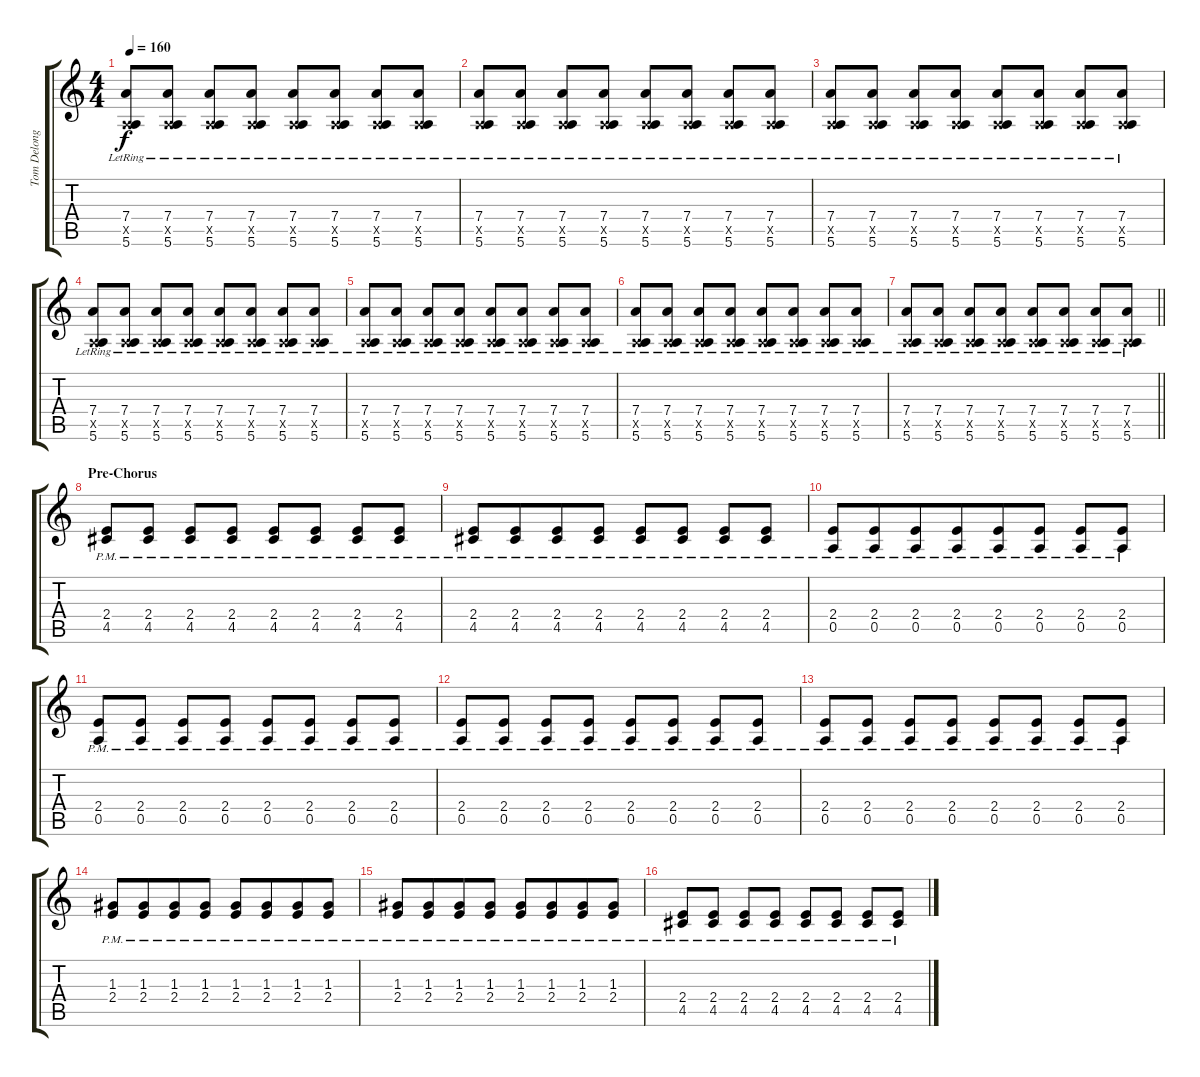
\track ("Tom Delonge - Guitar" "Tom Delong") {instrument distortionguitar}
\staff {score tabs}
\tuning (E4 B3 G3 D3 A2 E2) {hide}
\ts (4 4)
\tempo 160
\clef g2
\ks c
(7.4{lr} 0.5{x} 5.6{lr}).8{dy f} (7.4{lr} 0.5{x} 5.6{lr}).8 (7.4{lr} 0.5{x} 5.6{lr}).8{beam merge} (7.4{lr} 0.5{x} 5.6{lr}).8 (7.4{lr} 0.5{x} 5.6{lr}).8 (7.4{lr} 0.5{x} 5.6{lr}).8 (7.4{lr} 0.5{x} 5.6{lr}).8 (7.4{lr} 0.5{x} 5.6{lr}).8 |
(7.4{lr} 0.5{x} 5.6{lr}).8 (7.4{lr} 0.5{x} 5.6{lr}).8 (7.4{lr} 0.5{x} 5.6{lr}).8{beam merge} (7.4{lr} 0.5{x} 5.6{lr}).8 (7.4{lr} 0.5{x} 5.6{lr}).8 (7.4{lr} 0.5{x} 5.6{lr}).8 (7.4{lr} 0.5{x} 5.6{lr}).8 (7.4{lr} 0.5{x} 5.6{lr}).8 |
(7.4{lr} 0.5{x} 5.6{lr}).8 (7.4{lr} 0.5{x} 5.6{lr}).8 (7.4{lr} 0.5{x} 5.6{lr}).8{beam merge} (7.4{lr} 0.5{x} 5.6{lr}).8 (7.4{lr} 0.5{x} 5.6{lr}).8 (7.4{lr} 0.5{x} 5.6{lr}).8 (7.4{lr} 0.5{x} 5.6{lr}).8 (7.4{lr} 0.5{x} 5.6{lr}).8 |
(7.4{lr} 0.5{x} 5.6{lr}).8 (7.4{lr} 0.5{x} 5.6{lr}).8 (7.4{lr} 0.5{x} 5.6{lr}).8{beam merge} (7.4{lr} 0.5{x} 5.6{lr}).8 (7.4{lr} 0.5{x} 5.6{lr}).8 (7.4{lr} 0.5{x} 5.6{lr}).8 (7.4{lr} 0.5{x} 5.6{lr}).8 (7.4{lr} 0.5{x} 5.6{lr}).8 |
(7.4{lr} 0.5{x} 5.6{lr}).8 (7.4{lr} 0.5{x} 5.6{lr}).8 (7.4{lr} 0.5{x} 5.6{lr}).8{beam merge} (7.4{lr} 0.5{x} 5.6{lr}).8 (7.4{lr} 0.5{x} 5.6{lr}).8 (7.4{lr} 0.5{x} 5.6{lr}).8 (7.4{lr} 0.5{x} 5.6{lr}).8 (7.4{lr} 0.5{x} 5.6{lr}).8 |
(7.4{lr} 0.5{x} 5.6{lr}).8 (7.4{lr} 0.5{x} 5.6{lr}).8 (7.4{lr} 0.5{x} 5.6{lr}).8{beam merge} (7.4{lr} 0.5{x} 5.6{lr}).8 (7.4{lr} 0.5{x} 5.6{lr}).8 (7.4{lr} 0.5{x} 5.6{lr}).8 (7.4{lr} 0.5{x} 5.6{lr}).8 (7.4{lr} 0.5{x} 5.6{lr}).8 |
\barLineRight lightlight
(7.4{lr} 0.5{x} 5.6{lr}).8 (7.4{lr} 0.5{x} 5.6{lr}).8 (7.4{lr} 0.5{x} 5.6{lr}).8{beam merge} (7.4{lr} 0.5{x} 5.6{lr}).8 (7.4{lr} 0.5{x} 5.6{lr}).8 (7.4{lr} 0.5{x} 5.6{lr}).8 (7.4{lr} 0.5{x} 5.6{lr}).8 (7.4{lr} 0.5{x} 5.6{lr}).8 |
\section ("" "Pre-Chorus")
(2.4{pm} 4.5{pm}).8{beam merge} (2.4{pm} 4.5{pm}).8 (2.4{pm} 4.5{pm}).8{beam merge} (2.4{pm} 4.5{pm}).8 (2.4{pm} 4.5{pm}).8{beam merge} (2.4{pm} 4.5{pm}).8 (2.4{pm} 4.5{pm}).8 (2.4{pm} 4.5{pm}).8 |
(2.4{pm} 4.5{pm}).8 (2.4{pm} 4.5{pm}).8{beam merge} (2.4{pm} 4.5{pm}).8 (2.4{pm} 4.5{pm}).8 (2.4{pm} 4.5{pm}).8 (2.4{pm} 4.5{pm}).8 (2.4{pm} 4.5{pm}).8 (2.4{pm} 4.5{pm}).8 |
(2.4{pm} 0.5{pm}).8{beam merge} (2.4{pm} 0.5{pm}).8{beam merge} (2.4{pm} 0.5{pm}).8 (2.4{pm} 0.5{pm}).8{beam merge} (2.4{pm} 0.5{pm}).8 (2.4{pm} 0.5{pm}).8 (2.4{pm} 0.5{pm}).8 (2.4{pm} 0.5{pm}).8 |
(2.4{pm} 0.5{pm}).8{beam merge} (2.4{pm} 0.5{pm}).8 (2.4{pm} 0.5{pm}).8 (2.4{pm} 0.5{pm}).8 (2.4{pm} 0.5{pm}).8 (2.4{pm} 0.5{pm}).8 (2.4{pm} 0.5{pm}).8 (2.4{pm} 0.5{pm}).8 |
(2.4{pm} 0.5{pm}).8{beam merge} (2.4{pm} 0.5{pm}).8 (2.4{pm} 0.5{pm}).8 (2.4{pm} 0.5{pm}).8 (2.4{pm} 0.5{pm}).8 (2.4{pm} 0.5{pm}).8 (2.4{pm} 0.5{pm}).8 (2.4{pm} 0.5{pm}).8 |
(2.4{pm} 0.5{pm}).8{beam merge} (2.4{pm} 0.5{pm}).8 (2.4{pm} 0.5{pm}).8 (2.4{pm} 0.5{pm}).8 (2.4{pm} 0.5{pm}).8 (2.4{pm} 0.5{pm}).8 (2.4{pm} 0.5{pm}).8 (2.4{pm} 0.5{pm}).8 |
(1.3{pm} 2.4{pm}).8 (1.3{pm} 2.4{pm}).8{beam merge} (1.3{pm} 2.4{pm}).8{beam merge} (1.3{pm} 2.4{pm}).8 (1.3{pm} 2.4{pm}).8 (1.3{pm} 2.4{pm}).8{beam merge} (1.3{pm} 2.4{pm}).8{beam merge} (1.3{pm} 2.4{pm}).8 |
(1.3{pm} 2.4{pm}).8 (1.3{pm} 2.4{pm}).8{beam merge} (1.3{pm} 2.4{pm}).8{beam merge} (1.3{pm} 2.4{pm}).8 (1.3{pm} 2.4{pm}).8 (1.3{pm} 2.4{pm}).8{beam merge} (1.3{pm} 2.4{pm}).8{beam merge} (1.3{pm} 2.4{pm}).8 |
(2.4{pm} 4.5{pm}).8{beam merge} (2.4{pm} 4.5{pm}).8 (2.4{pm} 4.5{pm}).8{beam merge} (2.4{pm} 4.5{pm}).8 (2.4{pm} 4.5{pm}).8{beam merge} (2.4{pm} 4.5{pm}).8 (2.4{pm} 4.5{pm}).8 (2.4{pm} 4.5{pm}).8
